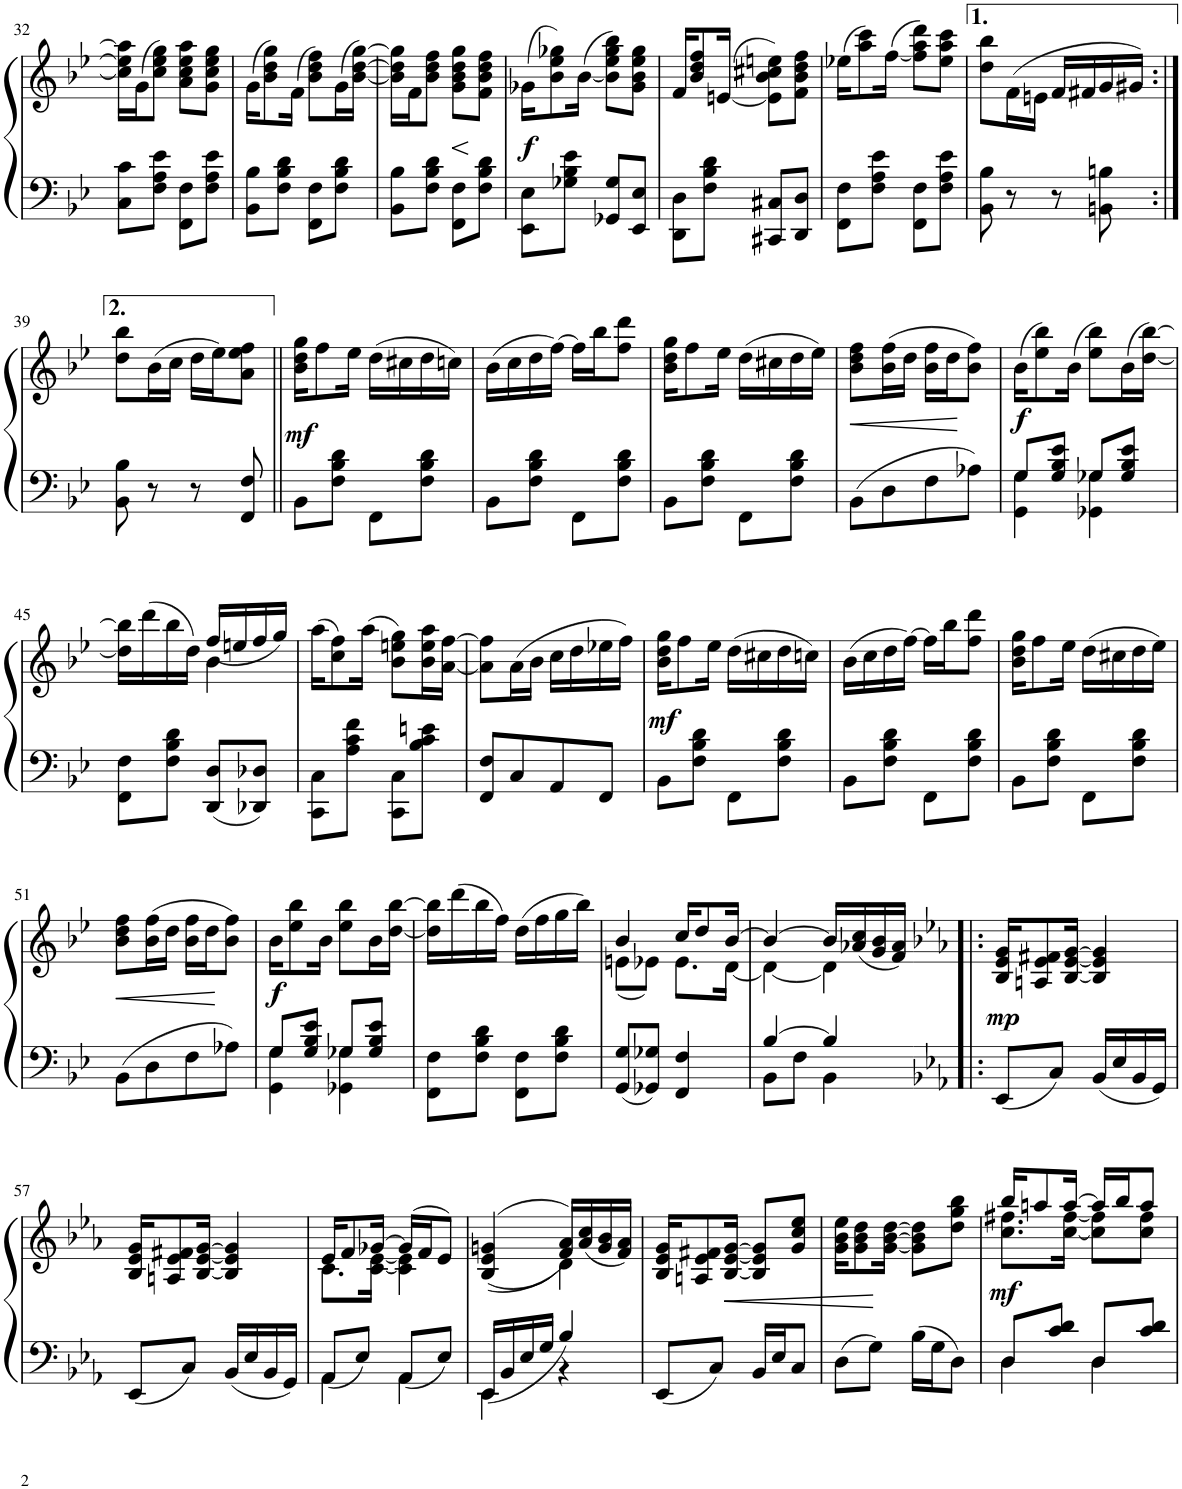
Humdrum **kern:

**kern	**kern	**dynam
*part1	*part1	*part1
*staff2	*staff1	*staff1/2
*I"Piano	*	*
*I'Pno.	*	*
!!LO:PB:g=z
*clefF4	*clefG2	*
*k[b-e-]	*k[b-e-]	*
*M2/4	*M2/4	*
=32	=32	=32
8C\ 8c\L	16cc\] 16ee-\] 16aa\]LL	.
.	(16g\J	.
8F\ 8A\ 8e-\J	8cc\ 8ee-\ 8gg\J)	.
8FF\ 8F\L	8a\ 8cc\ 8ee-\ 8aa\L	.
8F\ 8A\ 8e-\J	8g\ 8cc\ 8ee-\ 8gg\J	.
=33	=33	=33
8BB-\ 8B-\L	(16g\KL	.
.	8b-\ 8dd\ 8gg\)	.
8F\ 8B-\ 8d\J	.	.
.	(16f\Jk	.
8FF\ 8F\L	8b-\ 8dd\ 8ff\L)	.
8F\ 8B-\ 8d\J	(16g\L	.
.	[16b-\ [16dd\ [16gg\JJ)	.
=34	=34	=34
8BB-\ 8B-\L	16b-\] 16dd\] 16gg\]LL	.
.	16f\J	.
8F\ 8B-\ 8d\J	8b-\ 8dd\ 8ff\J	.
!	!	!LO:HP:b
8FF\ 8F\L	8g\ 8b-\ 8dd\ 8gg\L	<
8F\ 8B-\ 8d\J	8f\ 8b-\ 8dd\ 8ff\J	[
=35	=35	=35
!	!	!LO:DY:a=2
8EE-\ 8E-\L	(16g-X\KL	f
.	8b-\ 8ee-\ 8gg-X\)	.
8G-X\ 8B-\ 8e-\J	.	.
.	(>[<16b-\Jk	.
8GG-X/ 8G-/L	8b-\] 8ee-\ 8gg-\ 8bb-\L)	.
8EE-/ 8E-/J	8g-\ 8b-\ 8ee-\ 8gg-\J	.
=36	=36	=36
8DD\ 8D\L	16f/KL	.
.	8b-/ 8dd/ 8ff/	.
8F\ 8B-\ 8d\J	.	.
.	(>[<16en/Jk	.
8CC#X/ 8C#X/L	8e\] 8b-\ 8cc#X\ 8een\L)	.
8DD/ 8D/J	8f\ 8b-\ 8dd\ 8ff\J	.
=37	=37	=37
8FF\ 8F\L	(16ee-X\KL	.
.	8aa\ 8ccc\)	.
8F\ 8A\ 8e-\J	.	.
.	(>[<16ff\Jk	.
8FF\ 8F\L	8ff\] 8aa\ 8ddd\L)	.
8F\ 8A\ 8e-\J	8ee-\ 8aa\ 8ccc\J	.
=38	=38	=38
8BB-\ 8B-\	8dd\ 8bb-\L	.
8r	(16f\L	.
.	16en\JJ	.
8r	16f/LL	.
.	16f#X/	.
8BBn\ 8Bn\	16g/	.
.	16g#X/JJ)	.
!!LO:LB:g=z
=39:|!	=39:|!	=39:|!
8BB-\ 8B-\	8dd\ 8bb-\L	.
8r	(16b-\L	.
.	16cc\JJ	.
8r	16dd\LL	.
.	16ee-\J)	.
8FF/ 8F/	8a\ 8ee-\ 8ff\J	.
=40||	=40||	=40||
!	!	!LO:DY:a=2
8BB-\L	16b-\ 16dd\ 16gg\KL	mf
.	8ff\	.
8F\ 8B-\ 8d\J	.	.
.	16ee-\Jk	.
8FF\L	(16dd\LL	.
.	16cc#X\	.
8F\ 8B-\ 8d\J	16dd\	.
.	16ccn\JJ)	.
=41	=41	=41
8BB-\L	(16b-\LL	.
.	16cc\	.
8F\ 8B-\ 8d\J	16dd\	.
.	[16ff\JJ)	.
8FF\L	16ff\LL]	.
.	16bb-\J	.
8F\ 8B-\ 8d\J	8ff\ 8ddd\J	.
=42	=42	=42
8BB-\L	16b-\ 16dd\ 16gg\KL	.
.	8ff\	.
8F\ 8B-\ 8d\J	.	.
.	16ee-\Jk	.
8FF\L	(16dd\LL	.
.	16cc#X\	.
8F\ 8B-\ 8d\J	16dd\	.
.	16ee-\JJ)	.
=43	=43	=43
!	!	!LO:HP:b
8BB-\L	8b-\ 8dd\ 8ff\L	<
8D\	(16b-\ 16ff\L	.
.	16dd\JJ	.
8F\	16b-\ 16ff\LL	.
.	16dd\J	.
8A-X\J	8b-\ 8ff\J)	[
=44	=44	=44
*^	*	*
!	!	!	!LO:DY:a=2
8G/L	4GG\ 4G\	(16b-\KL	f
.	.	8ee-\ 8bb-\)	.
8G/ 8B-/ 8e-/J	.	.	.
.	.	(16b-\Jk	.
8G-X/L	4GG-X\ 4G-\	8ee-\ 8bb-\L)	.
8G-/ 8B-/ 8e-/J	.	(16b-\L	.
.	.	[16dd\ [>16bb-\JJ)	.
*v	*v	*	*
!!LO:LB:g=z
=45	=45	=45
*	*^	*
8FF\ 8F\L	16dd\] 16bb-\]LL	4ryy	.
.	(>16ddd\	.	.
8F\ 8B-\ 8d\J	16bb-\	.	.
.	16dd\JJ)	.	.
8DD/ 8D/L	(<16ff/LL	4b-\	.
.	16een/	.	.
8DD-X/ 8D-X/J	16ff/	.	.
.	16gg/JJ)	.	.
*	*v	*v	*
=46	=46	=46
8CC\ 8C\L	(16aa\KL	.
.	8cc\ 8ff\)	.
8A\ 8c\ 8f\J	.	.
.	(16aa\Jk	.
8CC\ 8C\L	8b-\ 8een\ 8gg\L)	.
8B-\ 8c\ 8en\J	16b-\ 16ee\ 16aa\L	.
.	[16a\ [16ff\JJ	.
=47	=47	=47
8FF/ 8F/L	8a\] 8ff\]L	.
8C/	(16a\L	.
.	16b-\JJ	.
8AA/	16cc\LL	.
.	16dd\	.
8FF/J	16ee-X\	.
.	16ff\JJ)	.
=48	=48	=48
!	!	!LO:DY:a=2
8BB-\L	16b-\ 16dd\ 16gg\KL	mf
.	8ff\	.
8F\ 8B-\ 8d\J	.	.
.	16ee-\Jk	.
8FF\L	(16dd\LL	.
.	16cc#X\	.
8F\ 8B-\ 8d\J	16dd\	.
.	16ccn\JJ)	.
=49	=49	=49
8BB-\L	(16b-\LL	.
.	16cc\	.
8F\ 8B-\ 8d\J	16dd\	.
.	[16ff\JJ)	.
8FF\L	16ff\LL]	.
.	16bb-\J	.
8F\ 8B-\ 8d\J	8ff\ 8ddd\J	.
=50	=50	=50
8BB-\L	16b-\ 16dd\ 16gg\KL	.
.	8ff\	.
8F\ 8B-\ 8d\J	.	.
.	16ee-\Jk	.
8FF\L	(16dd\LL	.
.	16cc#X\	.
8F\ 8B-\ 8d\J	16dd\	.
.	16ee-\JJ)	.
!!LO:LB:g=z
=51	=51	=51
!	!	!LO:HP:b
8BB-\L	8b-\ 8dd\ 8ff\L	<
8D\	(16b-\ 16ff\L	.
.	16dd\JJ	.
8F\	16b-\ 16ff\LL	.
.	16dd\J	.
8A-X\J	8b-\ 8ff\J)	[
=52	=52	=52
*^	*	*
!	!	!	!LO:DY:a=2
8G/L	4GG\ 4G\	16b-\KL	f
.	.	8ee-\ 8bb-\	.
8G/ 8B-/ 8e-/J	.	.	.
.	.	16b-\Jk	.
8G-X/L	4GG-X\ 4G-\	8ee-\ 8bb-\L	.
8G-/ 8B-/ 8e-/J	.	16b-\L	.
.	.	[16dd\ [16bb-\JJ	.
*v	*v	*	*
=53	=53	=53
8FF\ 8F\L	16dd\] 16bb-\]LL	.
.	(16ddd\	.
8F\ 8B-\ 8d\J	16bb-\	.
.	16ff\JJ)	.
8FF\ 8F\L	(16dd\LL	.
.	16ff\	.
8F\ 8B-\ 8d\J	16gg\	.
.	16bb-\JJ)	.
=54	=54	=54
*	*^	*
8GG/ 8G/L	4b-/	(8en\L	.
8GG-X/ 8G-X/J	.	8e-X\J)	.
4FF/ 4F/	16cc/KL	8.e-\L	.
.	8dd/	.	.
.	[16b-/Jk	[16d\Jk	.
=55	=55	=55	=55
*^	*	*	*
[>4B-/	8BB-\L	4b-/_	4d\_	.
.	8F\J	.	.	.
4B-/]	4BB-\	16b-/LL]	4d\]	.
.	.	(<16a-X/ 16cc/	.	.
.	.	16g/ 16b-/	.	.
.	.	16f/ 16a-/JJ)	.	.
*v	*v	*	*	*
*	*v	*v	*
=56!|:	=56!|:	=56!|:
*k[b-e-a-]	*k[b-e-a-]	*
!	!	!LO:DY:a=2
8EE-/L	16B-/ 16e-/ 16g/KL	mp
.	8An/ 8e-/ 8f#X/	.
8C/J	.	.
.	[16B-/ [16e-/ [16g/Jk	.
16BB-/LL	4B-/] 4e-/] 4g/]	.
16E-/	.	.
16BB-/	.	.
16GG/JJ	.	.
!!LO:LB:g=z
=57	=57	=57
8EE-/L	16B-/ 16e-/ 16g/KL	.
.	8An/ 8e-/ 8f#X/	.
8C/J	.	.
.	[16B-/ [16e-/ [16g/Jk	.
16BB-/LL	4B-/] 4e-/] 4g/]	.
16E-/	.	.
16BB-/	.	.
16GG/JJ	.	.
=58	=58	=58
*^	*^	*
8AA-/L	4AA-\	16e-/KL	8.c\L	.
.	.	8f/	.	.
8E-/J	.	.	.	.
.	.	[16g-X/Jk	[16c\ [16e-\Jk	.
8AA-/L	4AA-\	(16g-/LL]	4c\] 4e-\]	.
.	.	16f/J	.	.
8E-/J	.	8e-/J)	.	.
=59	=59	=59	=59	=59
16EE-/LL	4EE-\	(<((4B-/ 4e-/ 4gn/	4ryy	.
16BB-/	.	.	.	.
16E-/	.	.	.	.
16G/JJ	.	.	.	.
4B-/	4r	16f/ 16a-/LL))	4d\)	.
.	.	(<16a-/ 16cc/	.	.
.	.	16g/ 16b-/	.	.
.	.	16f/ 16a-/JJ)	.	.
*v	*v	*	*	*
*	*v	*v	*
=60	=60	=60
8EE-/L	16B-/ 16e-/ 16g/KL	.
.	8An/ 8e-/ 8f#X/	.
8C/J	.	.
!	!	!LO:HP:b
.	[16B-/ [16e-/ [16g/Jk	<
16BB-/LL	8B-/] 8e-/] 8g/]L	.
16E-/J	.	.
8C/J	8g/ 8cc/ 8ee-/J	.
=61	=61	=61
8D\L	16g\ 16b-\ 16ee-\KL	.
.	8g\ 8b-\ 8dd\	.
8G\J	.	.
.	[16g\ [16b-\ [16dd\Jk	[
16B-\LL	8g\] 8b-\] 8dd\]L	.
16G\J	.	.
8D\J	8dd\ 8gg\ 8bb-\J	.
=62	=62	=62
*^	*^	*
!	!	!	!	!LO:DY:b
8D/L	4D\	16bb-/KL	8.cc\ 8.ff#X\L	mf
.	.	8aan/	.	.
8c/ 8d/J	.	.	.	.
.	.	[16aa/Jk	[16cc\ [16ff#\Jk	.
8D/L	4D\	16aa/LL]	8cc\] 8ff#\]L	.
.	.	16bb-/J	.	.
8c/ 8d/J	.	8aa/J	8cc\ 8ff#\J	.
*v	*v	*	*	*
*	*v	*v	*
=	=	=
*-	*-	*-
